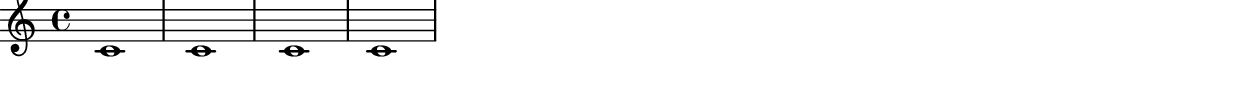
%% Generated by lilypond-book.py
%% Options: [exampleindent=10.16\mm,indent=0\mm,line-width=160\mm]
\include "lilypond-book-preamble.ly"


% ****************************************************************
% Start cut-&-pastable-section
% ****************************************************************



\paper {
  indent = 0\mm
  line-width = 160\mm
  % offset the left padding, also add 1mm as lilypond creates cropped
  % images with a little space on the right
  line-width = #(- line-width (* mm  3.000000) (* mm 1))
}

\layout {
  
}





% ****************************************************************
% ly snippet:
% ****************************************************************
\sourcefilename "/home/gub/NewGub/gub/target/linux-x86/src/lilypond-git.sv.gnu.org--lilypond.git-release-unstable/input/regression/fret-diagrams-landscape.ly"
\sourcefileline 0
\version "2.17.6"

\header {
  texidoc="
Fret diagrams can be presented in landscape mode.

"
}

\layout { ragged-right = ##t }

<<
  \chords {
    c1 |
    c1 |
    c1 |
    c1
  }

  \new Voice {
    \textLengthOn
    \override TextScript.fret-diagram-details.orientation = #'landscape

     %% C major for guitar, regular style
    c'1 ^\markup {
            \fret-diagram #"6-x;5-3-3;4-2-2;3-o;2-1;1-o;"}

     %% C major for guitar with barre on fret 3, regular style
    \once \override TextScript.fret-diagram-details.label-dir = #LEFT
    \once \override TextScript.fret-diagram-details.barre-type = #'straight
    c' ^\markup {
            \fret-diagram 
               #"f:1;s:1.2;6-x;c:5-1-3;5-3-1;4-5-2;3-5-3;2-5-4;1-3-1;"}

     %% C major for guitar with two barres, regular style

    c' ^\markup {
            \fret-diagram 
              #"f:2;h:5;6-x;c:5-1-3;5-3-1;c:4-2-5;4-5-4;3-5-4;2-5-4;1-3-1;"}
   
     %% C major for guitar, with capo 
    c' ^\markup {
            \fret-diagram-verbose #'((mute 6)
                                     (capo 3)
                                     (place-fret 4 5 1)
                                     (place-fret 3 5 2)
                                     (place-fret 2 5 3))}

 }
>>





% ****************************************************************
% end ly snippet
% ****************************************************************
